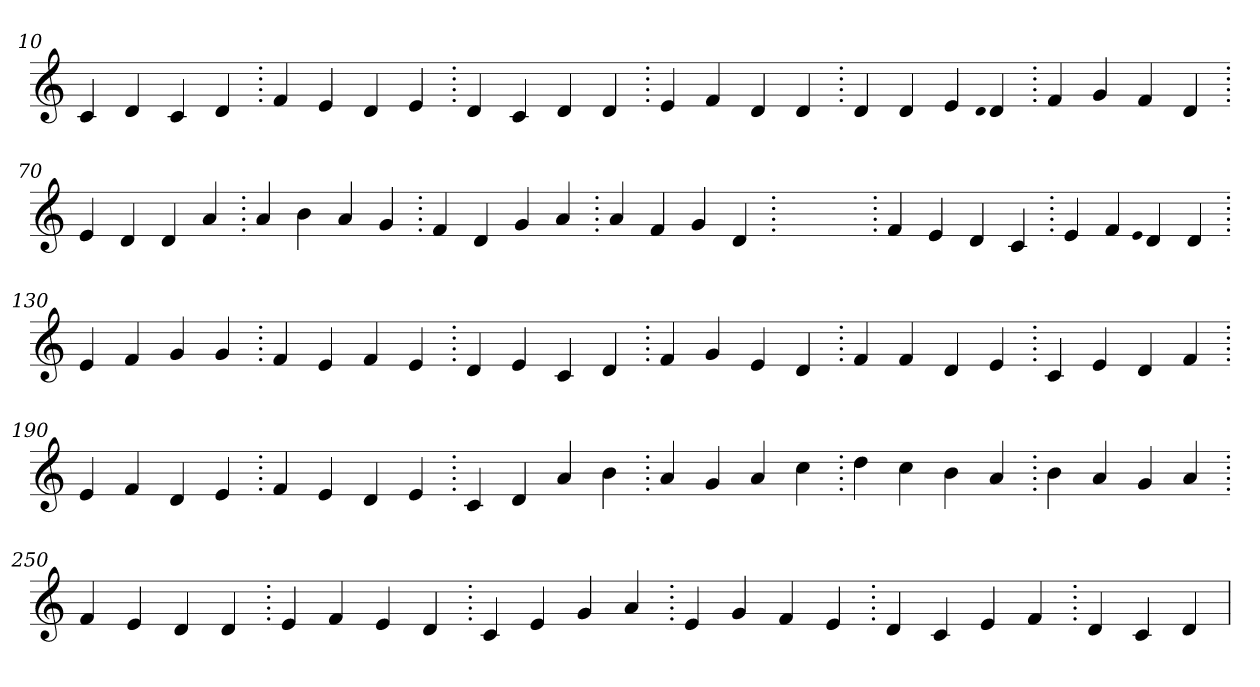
**kern
*part1
*staff1
*clefG2
=10.
4c
4d
4c
4d
=20.
4f
4e
4d
4e
=30.
4d
4c
4d
4d
=40.
4e
4f
4d
4d
=50.
4d
4d
4e
qqd
4d
=60.
4f
4g
4f
4d
=70.
4e
4d
4d
4a
=80.
4a
4b
4a
4g
=90.
4f
4d
4g
4a
=100.
4a
4f
4g
4d
=110.
1ryy
=110.
4f
4e
4d
4c
=120.
4e
4f
qqe
4d
4d
=130.
4e
4f
4g
4g
=140.
4f
4e
4f
4e
=150.
4d
4e
4c
4d
=160.
4f
4g
4e
4d
=170.
4f
4f
4d
4e
=180.
4c
4e
4d
4f
=190.
4e
4f
4d
4e
=200.
4f
4e
4d
4e
=210.
4c
4d
4a
4b
=220.
4a
4g
4a
4cc
=230.
4dd
4cc
4b
4a
=240.
4b
4a
4g
4a
=250.
4f
4e
4d
4d
=260.
4e
4f
4e
4d
=270.
4c
4e
4g
4a
=280.
4e
4g
4f
4e
=290.
4d
4c
4e
4f
=300.
4d
4c
4d
=
*-
